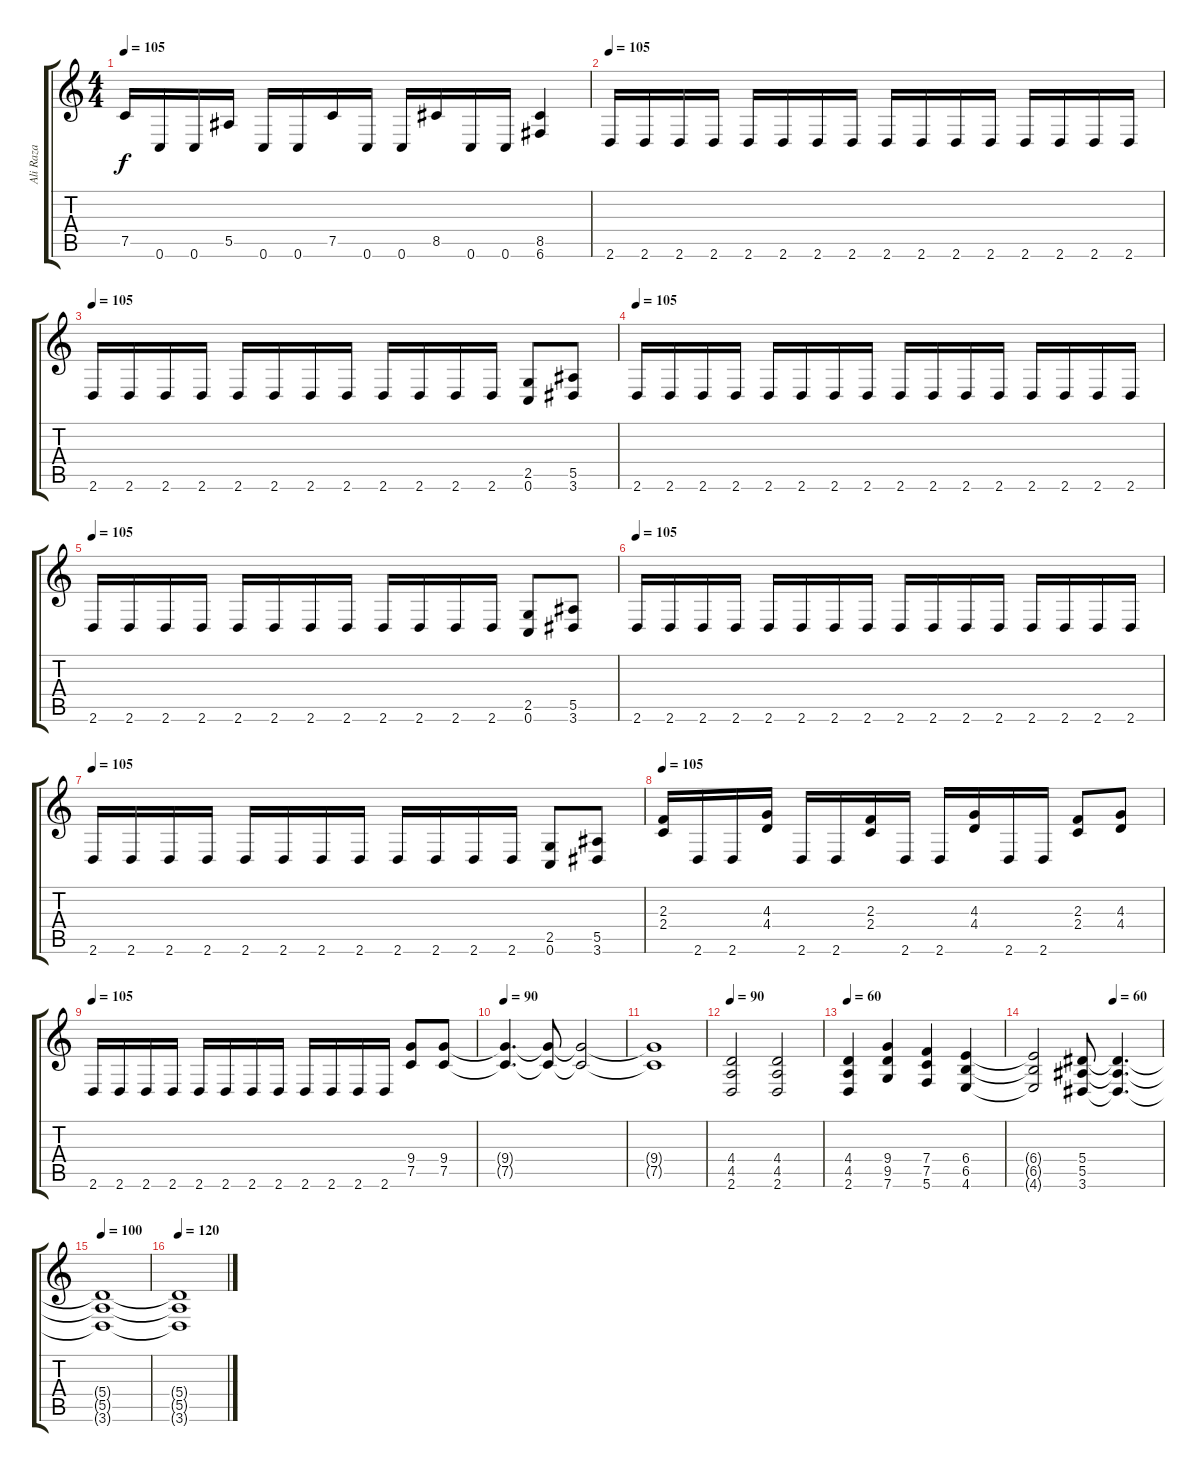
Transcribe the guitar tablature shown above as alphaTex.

\track ("Ali Raza" "Ali Raza") {instrument overdrivenguitar}
\staff {score tabs}
\tuning (C4 G3 Eb3 Bb2 F2 C2) {hide}
\ts (4 4)
\tempo 105
\clef g2
\ks c
7.5.16{dy f} 0.6.16 0.6.16 5.5.16 0.6.16 0.6.16 7.5.16 0.6.16 0.6.16 8.5.16 0.6.16 0.6.16 (8.5 6.6).4 |
\tempo 105
2.6.16 2.6.16 2.6.16 2.6.16 2.6.16 2.6.16 2.6.16 2.6.16 2.6.16 2.6.16 2.6.16 2.6.16 2.6.16 2.6.16 2.6.16 2.6.16 |
\tempo 105
2.6.16 2.6.16 2.6.16 2.6.16 2.6.16 2.6.16 2.6.16 2.6.16 2.6.16 2.6.16 2.6.16 2.6.16 (2.5 0.6).8 (5.5 3.6).8 |
\tempo 105
2.6.16 2.6.16 2.6.16 2.6.16 2.6.16 2.6.16 2.6.16 2.6.16 2.6.16 2.6.16 2.6.16 2.6.16 2.6.16 2.6.16 2.6.16 2.6.16 |
\tempo 105
2.6.16 2.6.16 2.6.16 2.6.16 2.6.16 2.6.16 2.6.16 2.6.16 2.6.16 2.6.16 2.6.16 2.6.16 (2.5 0.6).8 (5.5 3.6).8 |
\tempo 105
2.6.16 2.6.16 2.6.16 2.6.16 2.6.16 2.6.16 2.6.16 2.6.16 2.6.16 2.6.16 2.6.16 2.6.16 2.6.16 2.6.16 2.6.16 2.6.16 |
\tempo 105
2.6.16 2.6.16 2.6.16 2.6.16 2.6.16 2.6.16 2.6.16 2.6.16 2.6.16 2.6.16 2.6.16 2.6.16 (2.5 0.6).8 (5.5 3.6).8 |
\tempo 105
(2.3 2.4).16 2.6.16 2.6.16 (4.3 4.4).16 2.6.16 2.6.16 (2.3 2.4).16 2.6.16 2.6.16 (4.3 4.4).16 2.6.16 2.6.16 (2.3 2.4).8 (4.3 4.4).8 |
\tempo 105
2.6.16 2.6.16 2.6.16 2.6.16 2.6.16 2.6.16 2.6.16 2.6.16 2.6.16 2.6.16 2.6.16 2.6.16 (9.4 7.5).8 (9.4 7.5).8 |
\tempo 90
(9.4{t} 7.5{t}).4{d} (9.4{t} 7.5{t}).8 (9.4{t} 7.5{t}).2 |
(9.4{t} 7.5{t}).1 |
\tempo 90
(4.4 4.5 2.6).2 (4.4 4.5 2.6).2 |
\tempo 60
(4.4 4.5 2.6).4 (9.4 9.5 7.6).4 (7.4 7.5 5.6).4 (6.4 6.5 4.6).4 |
\tempo (60 0.625)
(6.4{t} 6.5{t} 4.6{t}).2 (5.4 5.5 3.6).8 (5.4{t} 5.5{t} 3.6{t}).4{d} |
\tempo 100
(5.4{t} 5.5{t} 3.6{t}).1 |
\tempo 120
(5.4{t} 5.5{t} 3.6{t}).1
